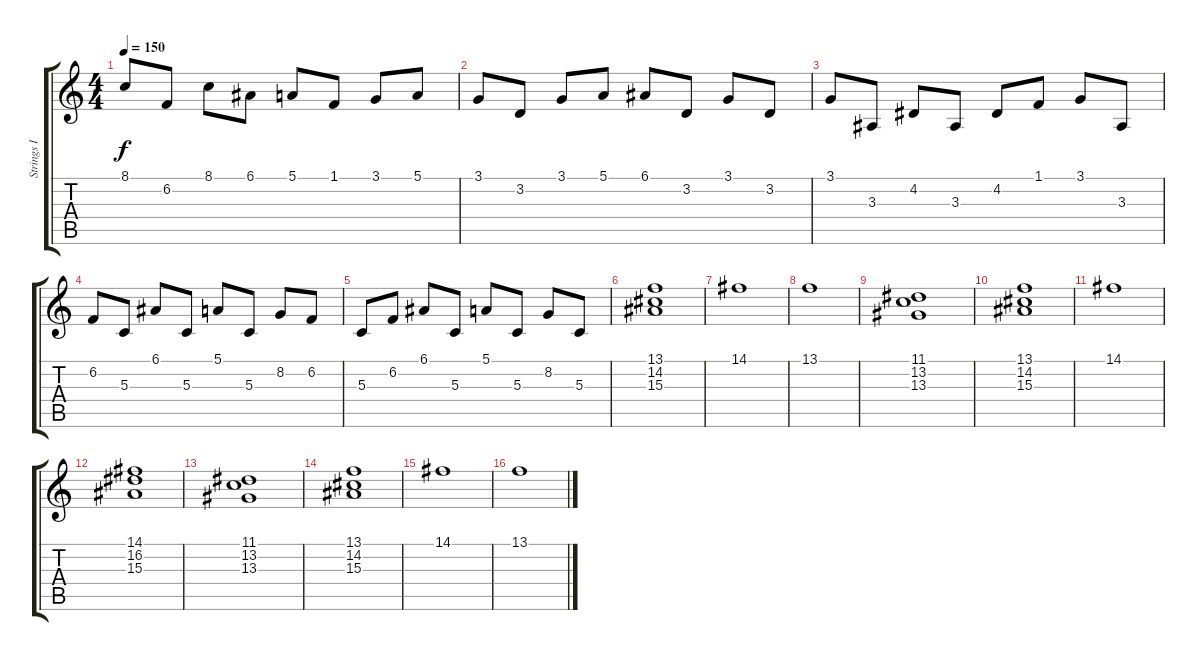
\track ("Strings I" "Strings I") {instrument stringensemble1}
\staff {score tabs}
\tuning (E4 B3 G3 D3 A2 E2) {hide}
\ts (4 4)
\tempo 150
\clef g2
\ks c
8.1.8{dy f} 6.2.8 8.1.8 6.1.8 5.1.8 1.1.8 3.1.8 5.1.8 |
3.1.8 3.2.8 3.1.8 5.1.8 6.1.8 3.2.8 3.1.8 3.2.8 |
3.1.8 3.3.8 4.2.8 3.3.8 4.2.8 1.1.8 3.1.8 3.3.8 |
6.2.8 5.3.8 6.1.8 5.3.8 5.1.8 5.3.8 8.2.8 6.2.8 |
5.3.8 6.2.8 6.1.8 5.3.8 5.1.8 5.3.8 8.2.8 5.3.8 |
(13.1 14.2 15.3).1 |
14.1.1 |
13.1.1 |
(11.1 13.2 13.3).1 |
(13.1 14.2 15.3).1 |
14.1.1 |
(14.1 16.2 15.3).1 |
(11.1 13.2 13.3).1 |
(13.1 14.2 15.3).1 |
14.1.1 |
13.1.1
